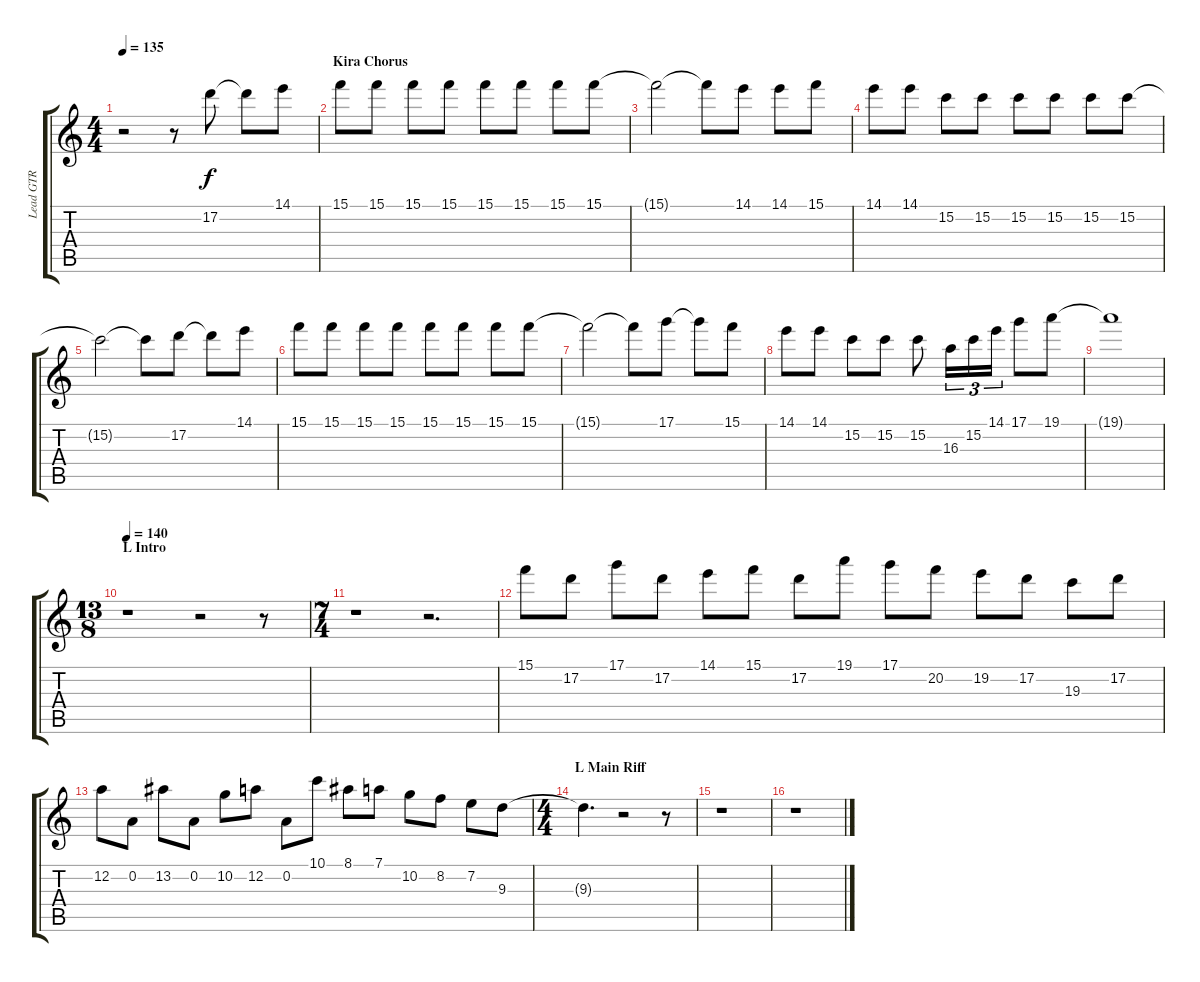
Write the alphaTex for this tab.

\track ("Lead GTR" "Lead GTR") {instrument overdrivenguitar}
\staff {score tabs}
\tuning (D4 A3 F3 C3 G2 D2) {hide}
\ts (4 4)
\tempo 135
\clef g2
\ks aminor
r.2{dy f} r.8 17.2.8 17.2{t}.8 14.1.8 |
\section ("" "Kira Chorus")
15.1.8 15.1.8 15.1.8 15.1.8 15.1.8 15.1.8 15.1.8 15.1.8 |
15.1{t}.2 15.1{t}.8 14.1.8 14.1.8 15.1.8 |
14.1.8 14.1.8 15.2.8 15.2.8 15.2.8 15.2.8 15.2.8 15.2.8 |
15.2{t}.2 15.2{t}.8 17.2.8 17.2{t}.8 14.1.8 |
15.1.8 15.1.8 15.1.8 15.1.8 15.1.8 15.1.8 15.1.8 15.1.8 |
15.1{t}.2 15.1{t}.8 17.1.8 17.1{t}.8 15.1.8 |
14.1.8 14.1.8 15.2.8 15.2.8 15.2.8 16.3.16{tu (3 2)} 15.2.16{tu (3 2)} 14.1.16{tu (3 2)} 17.1.8 19.1.8 |
19.1{t}.1 |
\ts (13 8)
\section ("" "L Intro")
\tempo 140
r.1 r.2 r.8 |
\ts (7 4)
r.1 r.2{d} |
15.1.8 17.2.8 17.1.8 17.2.8 14.1.8 15.1.8 17.2.8 19.1.8 17.1.8 20.2.8 19.2.8 17.2.8 19.3.8 17.2.8 |
12.2.8 0.2.8 13.2.8 0.2.8 10.2.8 12.2.8 0.2.8 10.1.8 8.1.8 7.1.8 10.2.8 8.2.8 7.2.8 9.3.8 |
\ts (4 4)
\section ("" "L Main Riff")
9.3{t}.4{d} r.2 r.8 |
r.1 |
r.1
